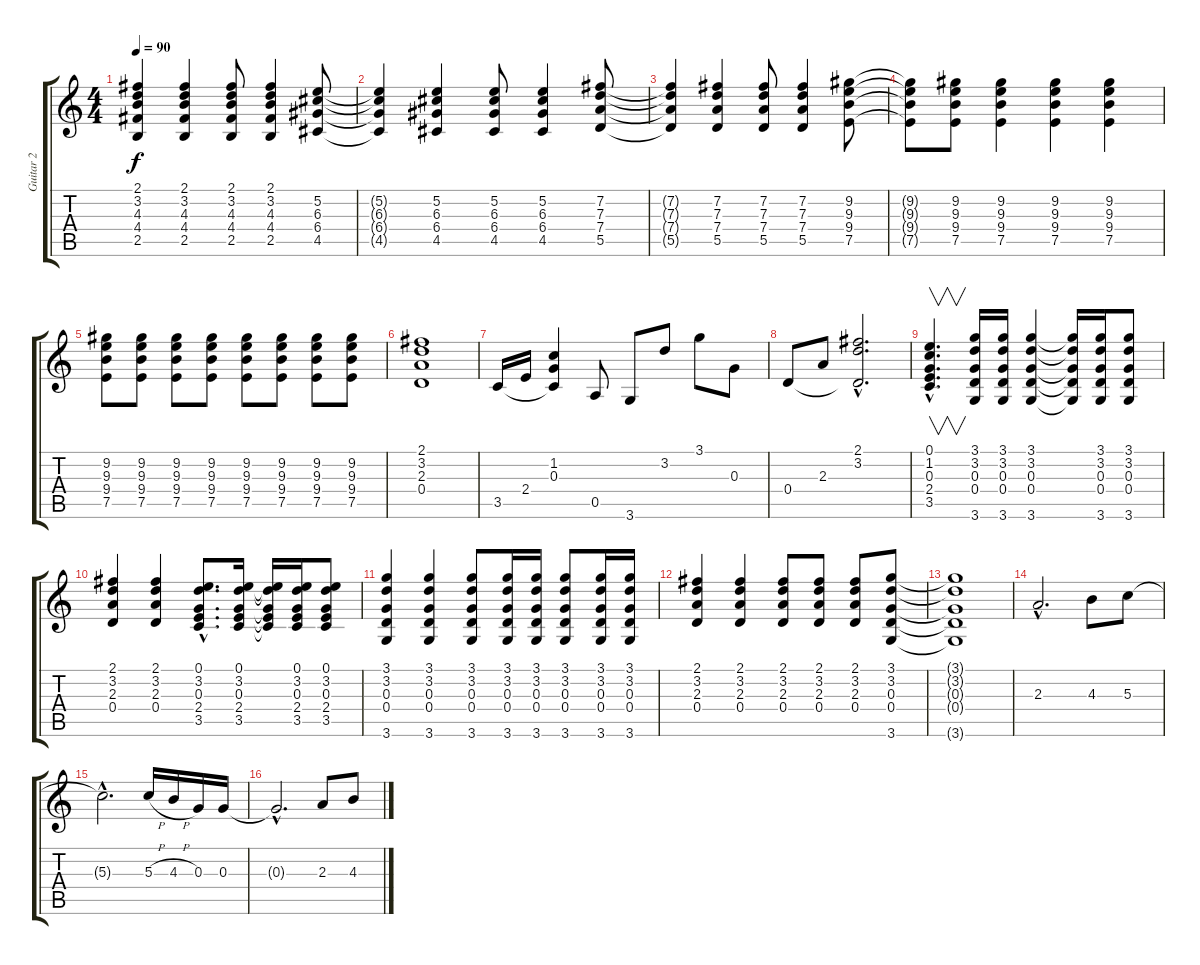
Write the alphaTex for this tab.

\track ("Guitar 2" "Guitar 2") {instrument electricguitarclean}
\staff {score tabs}
\tuning (E4 B3 G3 D3 A2 E2) {hide}
\ts (4 4)
\tempo 90
\clef g2
\ks c
(2.1 3.2 4.3 4.4 2.5).4{dy f} (2.1 3.2 4.3 4.4 2.5).4 (2.1 3.2 4.3 4.4 2.5).8 (2.1 3.2 4.3 4.4 2.5).4 (5.2 6.3 6.4 4.5).8 |
(5.2{t} 6.3{t} 6.4{t} 4.5{t}).4 (5.2 6.3 6.4 4.5).4 (5.2 6.3 6.4 4.5).8 (5.2 6.3 6.4 4.5).4 (7.2 7.3 7.4 5.5).8 |
(7.2{t} 7.3{t} 7.4{t} 5.5{t}).4 (7.2 7.3 7.4 5.5).4 (7.2 7.3 7.4 5.5).8 (7.2 7.3 7.4 5.5).4 (9.2 9.3 9.4 7.5).8 |
(9.2{t} 9.3{t} 9.4{t} 7.5{t}).8 (9.2 9.3 9.4 7.5).8 (9.2 9.3 9.4 7.5).4 (9.2 9.3 9.4 7.5).4 (9.2 9.3 9.4 7.5).4 |
(9.2 9.3 9.4 7.5).8 (9.2 9.3 9.4 7.5).8 (9.2 9.3 9.4 7.5).8 (9.2 9.3 9.4 7.5).8 (9.2 9.3 9.4 7.5).8 (9.2 9.3 9.4 7.5).8 (9.2 9.3 9.4 7.5).8 (9.2 9.3 9.4 7.5).8 |
(2.1 3.2 2.3 0.4).1{instrument electricguitarclean} |
3.5.16 2.4.16 (1.2 0.3 3.5{t}).4 0.5.8 3.6.8 3.2.8 3.1.8 0.3.8 |
0.4.8 2.3.8 (2.1{hac} 3.2{hac} 0.4{hac t}).2{d} |
(0.1{hac} 1.2{hac} 0.3{hac} 2.4{hac} 3.5{hac}).4{v d} (3.1 3.2 0.3 0.4 3.6).16 (3.1 3.2 0.3 0.4 3.6).16 (3.1 3.2 0.3 0.4 3.6).4 (3.1{t} 3.2{t} 0.3{t} 0.4{t} 3.6{t}).16 (3.1 3.2 0.3 0.4 3.6).16 (3.1 3.2 0.3 0.4 3.6).8 |
(2.1 3.2 2.3 0.4).4 (2.1 3.2 2.3 0.4).4 (0.1{hac} 3.2{hac} 0.3{hac} 2.4{hac} 3.5{hac}).8{d} (0.1 3.2 0.3 2.4 3.5).16 (0.1{t} 3.2{t} 0.3{t} 2.4{t} 3.5{t}).16 (0.1 3.2 0.3 2.4 3.5).16 (0.1 3.2 0.3 2.4 3.5).8 |
(3.1 3.2 0.3 0.4 3.6).4 (3.1 3.2 0.3 0.4 3.6).4 (3.1 3.2 0.3 0.4 3.6).8 (3.1 3.2 0.3 0.4 3.6).16 (3.1 3.2 0.3 0.4 3.6).16 (3.1 3.2 0.3 0.4 3.6).8 (3.1 3.2 0.3 0.4 3.6).16 (3.1 3.2 0.3 0.4 3.6).16 |
(2.1 3.2 2.3 0.4).4 (2.1 3.2 2.3 0.4).4 (2.1 3.2 2.3 0.4).8 (2.1 3.2 2.3 0.4).8 (2.1 3.2 2.3 0.4).8 (3.1 3.2 0.3 0.4 3.6).8 |
(3.1{t} 3.2{t} 0.3{t} 0.4{t} 3.6{t}).1{instrument overdrivenguitar} |
2.3{hac}.2{d} 4.3.8 5.3.8 |
5.3{hac t}.2{d} 5.3{h}.16 4.3{h}.16 0.3.16 0.3.16 |
0.3{hac t}.2{d} 2.3.8 4.3.8
